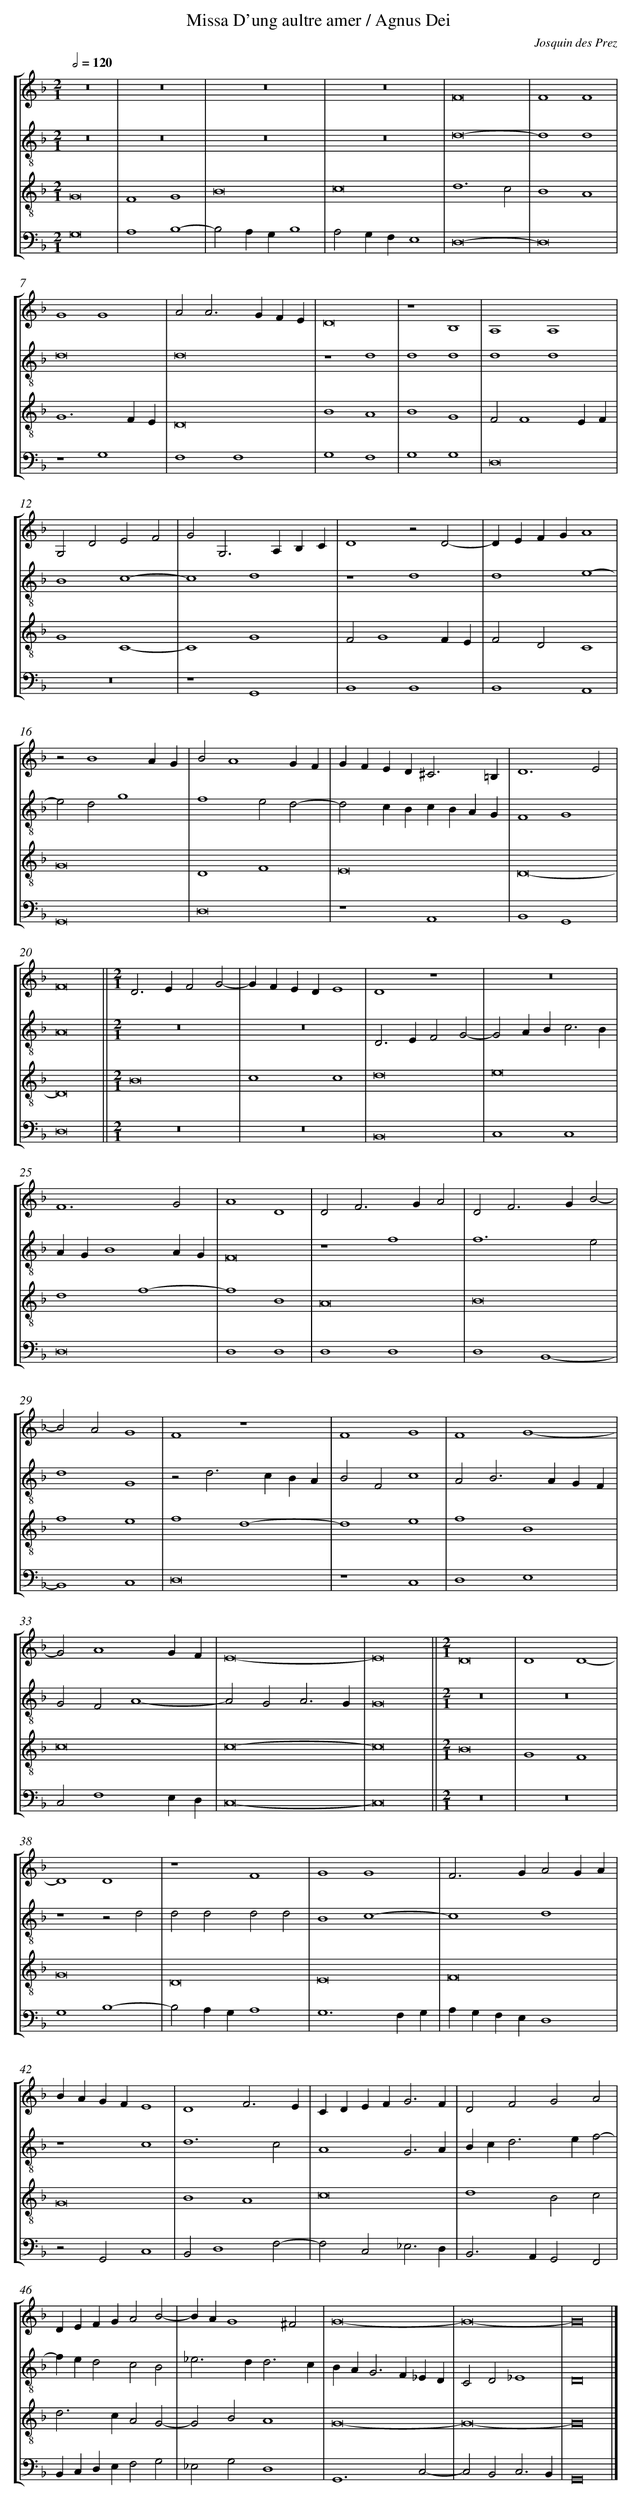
X:1
T:Missa D'ung aultre amer / Agnus Dei
C: Josquin des Prez
L: 1/4
M: 2/1
Q: 1/2=120
%%staves [1 2 3 4]
V: 1 clef=treble
V: 2 clef=treble-8
V: 3 clef=treble-8
V: 4 clef=bass
K: F
[V:1] z8 |
[V:2] z8 |
[V:3] G8 |
[V:4] G,8 |
[V:1] z8 |
[V:2] z8 |
[V:3] F4G4 |
[V:4] A,4B,4- |
[V:1] z8 |
[V:2] z8 |
[V:3] B8 |
[V:4] B,2A,G,B,4 |
[V:1] z8 |
[V:2] z8 |
[V:3] c8 |
[V:4] A,2G,F,E,4 |
[V:1] F8 |
[V:2] d8- |
[V:3] d6c2 |
[V:4] D,8- |
[V:1] F4F4 |
[V:2] d4d4 |
[V:3] B4A4 |
[V:4] D,8 |
[V:1] G4G4 |
[V:2] d8 |
[V:3] G6FE |
[V:4] z4G,4 |
[V:1] A2A3GFE |
[V:2] d8 |
[V:3] D8 |
[V:4] F,4F,4 |
[V:1] D8 |
[V:2] z4d4 |
[V:3] B4A4 |
[V:4] G,4F,4 |
[V:1] z4B,4 |
[V:2] d4d4 |
[V:3] B4G4 |
[V:4] G,4G,4 |
[V:1] A,4A,4 |
[V:2] d4d4 |
[V:3] F2F4EF |
[V:4] D,8 |
[V:1] G,2D2E2F2 |
[V:2] B4c4- |
[V:3] G4C4- |
[V:4] z8 |
[V:1] G2G,3A,B,C |
[V:2] c4d4 |
[V:3] C4G4 |
[V:4] z4G,,4 |
[V:1] D4z2D2- |
[V:2] z4d4 |
[V:3] F2G4FE |
[V:4] B,,4B,,4 |
[V:1] DEFGA4 |
[V:2] d4e4- |
[V:3] F2D2C4 |
[V:4] B,,4A,,4 |
[V:1] z2B4AG |
[V:2] e2d2g4 |
[V:3] G8 |
[V:4] G,,8 |
[V:1] B2A4GF |
[V:2] f4e2d2- |
[V:3] D4F4 |
[V:4] D,8 |
[V:1] GFED^C3=B, |
[V:2] d2cBcBAG |
[V:3] E8 |
[V:4] z4A,,4 |
[V:1] D6E2 |
[V:2] F4G4 |
[V:3] D8- |
[V:4] B,,4G,,4 |
[V:1] F8 ||
[V:2] A8 ||
[V:3] D8 ||
[V:4] D,8 ||
[V:1]  [K:F] [M:2/1]D3EF2G2- |
[V:2]  [K:F] [M:2/1]z8 |
[V:3]  [K:F] [M:2/1]B8 |
[V:4]  [K:F] [M:2/1]z8 |
[V:1] GFEDE4 |
[V:2] z8 |
[V:3] c4c4 |
[V:4] z8 |
[V:1] D4z4 |
[V:2] D3EF2G2- |
[V:3] d8 |
[V:4] B,,8 |
[V:1] z8 |
[V:2] G2ABc3B |
[V:3] e8 |
[V:4] C,4C,4 |
[V:1] F6G2 |
[V:2] AGB4AG |
[V:3] d4f4- |
[V:4] D,8 |
[V:1] A4D4 |
[V:2] F8 |
[V:3] f4B4 |
[V:4] D,4D,4 |
[V:1] D2F3GA2 |
[V:2] z4f4 |
[V:3] A8 |
[V:4] D,4D,4 |
[V:1] D2F3GB2- |
[V:2] f6e2 |
[V:3] B8 |
[V:4] D,4B,,4- |
[V:1] B2A2G4 |
[V:2] d4G4 |
[V:3] f4e4 |
[V:4] B,,4C,4 |
[V:1] F4z4 |
[V:2] z2d3cBA |
[V:3] f4d4- |
[V:4] D,8 |
[V:1] F4G4 |
[V:2] B2F2c4 |
[V:3] d4e4 |
[V:4] z4C,4 |
[V:1] F4G4- |
[V:2] A2B3AGF |
[V:3] f4B4 |
[V:4] D,4E,4 |
[V:1] G2A4GF |
[V:2] G2F2A4- |
[V:3] c8 |
[V:4] C,2F,4E,D, |
[V:1] E8- |
[V:2] A2G2A3G |
[V:3] c8- |
[V:4] C,8- |
[V:1] E8 ||
[V:2] G8 ||
[V:3] c8 ||
[V:4] C,8 ||
[V:1]  [K:F] [M:2/1]D8 |
[V:2]  [K:F] [M:2/1]z8 |
[V:3]  [K:F] [M:2/1]B8 |
[V:4]  [K:F] [M:2/1]z8 |
[V:1] D4D4- |
[V:2] z8 |
[V:3] G4F4 |
[V:4] z8 |
[V:1] D4D4 |
[V:2] z4z2d2 |
[V:3] G8 |
[V:4] G,4B,4- |
[V:1] z4F4 |
[V:2] d2d2d2d2 |
[V:3] D8 |
[V:4] B,2A,G,A,4 |
[V:1] G4G4 |
[V:2] B4c4- |
[V:3] E8 |
[V:4] G,6F,G, |
[V:1] F3GA2GA |
[V:2] c4d4 |
[V:3] F8 |
[V:4] A,G,F,E,D,4 |
[V:1] BAGFE4 |
[V:2] z4c4 |
[V:3] G8 |
[V:4] z2G,,2C,4 |
[V:1] D4F3E |
[V:2] d6c2 |
[V:3] B4A4 |
[V:4] B,,2D,4F,2- |
[V:1] CDEFG3F |
[V:2] A4G3A |
[V:3] c8 |
[V:4] F,2C,2_E,3D, |
[V:1] D2F2G2A2 |
[V:2] Bcd3ef2- |
[V:3] d4B2c2 |
[V:4] B,,3A,,G,,2F,,2 |
[V:1] DEFGA2B2- |
[V:2] fed2c2B2 |
[V:3] d3cA2G2- |
[V:4] B,,C,D,E,F,2G,2 |
[V:1] BAG4^F2 |
[V:2] _e3dd3c |
[V:3] G2B2A4 |
[V:4] _E,2G,2D,4 |
[V:1] G8- |
[V:2] BAG3F_ED |
[V:3] G8- |
[V:4] G,,6C,2- |
[V:1] G8- |
[V:2] C2D2_E4 |
[V:3] G8- |
[V:4] C,2B,,2C,3B,, |
[V:1] G8 |]
[V:2] D8 |]
[V:3] G8 |]
[V:4] G,,8 |]
